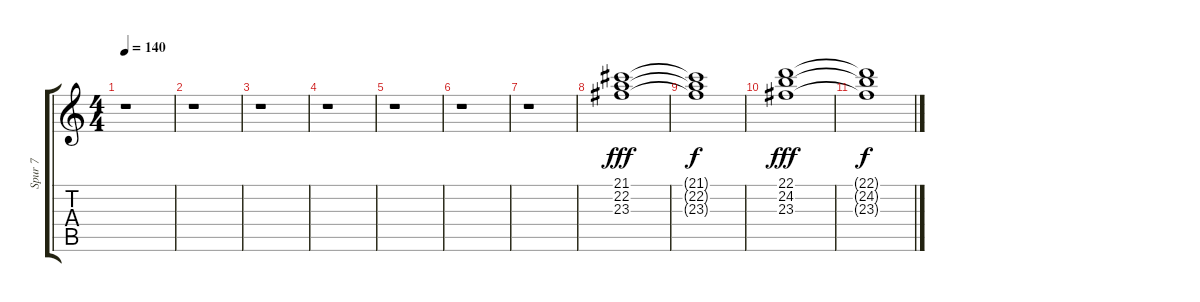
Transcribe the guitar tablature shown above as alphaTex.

\track ("Spur 7" "Spur 7") {instrument pad8sweep}
\staff {score tabs}
\tuning (E4 B3 G3 D3 A2 E2) {hide}
\ts (4 4)
\tempo 140
\clef g2
\ks c
r.1{dy fff} |
r.1 |
r.1 |
r.1 |
r.1 |
r.1 |
r.1 |
(21.1 22.2 23.3).1 |
(21.1{t} 22.2{t} 23.3{t}).1{dy f} |
(22.1 24.2 23.3).1{dy fff} |
(22.1{t} 24.2{t} 23.3{t}).1{dy f}
